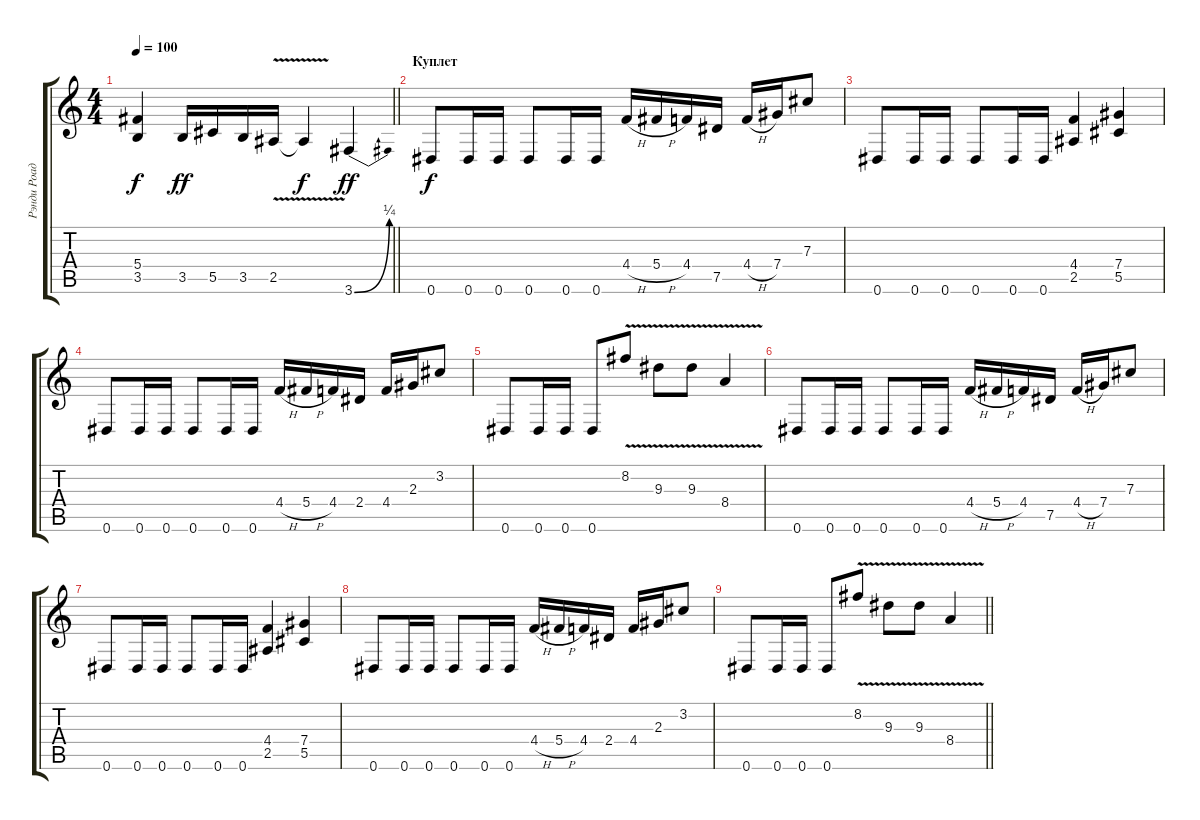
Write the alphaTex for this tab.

\track ("Рэнди Роадс 1" "Рэнди Роад") {instrument distortionguitar}
\staff {score tabs}
\tuning (Eb4 Bb3 Gb3 Db3 Ab2 Eb2) {hide}
\ts (4 4)
\tempo 100
\clef g2
\barLineRight lightlight
\ks c
(5.4{t} 3.5{t}).4{dy f} 3.5.16{dy ff} 5.5.16 3.5.16 2.5{v}.16 2.5{t}.4{dy f} 3.6{be (bend 0 0 60 1)}.4{dy ff} |
\section ("" "Куплет")
0.6.8{dy f} 0.6.16 0.6.16 0.6.8 0.6.16 0.6.16 4.4{h}.16 5.4{h}.16 4.4.16 7.5.16 4.4{h}.16 7.4.16 7.3.8 |
0.6.8 0.6.16 0.6.16 0.6.8 0.6.16 0.6.16 (4.4 2.5).4 (7.4 5.5).4 |
0.6.8 0.6.16 0.6.16 0.6.8 0.6.16 0.6.16 4.4{h}.16 5.4{h}.16 4.4.16 2.4.16 4.4.16 2.3.16 3.2.8 |
0.6.8 0.6.16 0.6.16 0.6.8 8.2{v}.8 9.3{v}.8 9.3{v}.8 8.4{v}.4 |
0.6.8 0.6.16 0.6.16 0.6.8 0.6.16 0.6.16 4.4{h}.16 5.4{h}.16 4.4.16 7.5.16 4.4{h}.16 7.4.16 7.3.8 |
0.6.8 0.6.16 0.6.16 0.6.8 0.6.16 0.6.16 (4.4 2.5).4 (7.4 5.5).4 |
0.6.8 0.6.16 0.6.16 0.6.8 0.6.16 0.6.16 4.4{h}.16 5.4{h}.16 4.4.16 2.4.16 4.4.16 2.3.16 3.2.8 |
\barLineRight lightlight
0.6.8 0.6.16 0.6.16 0.6.8 8.2{v}.8 9.3{v}.8 9.3{v}.8 8.4{v}.4
